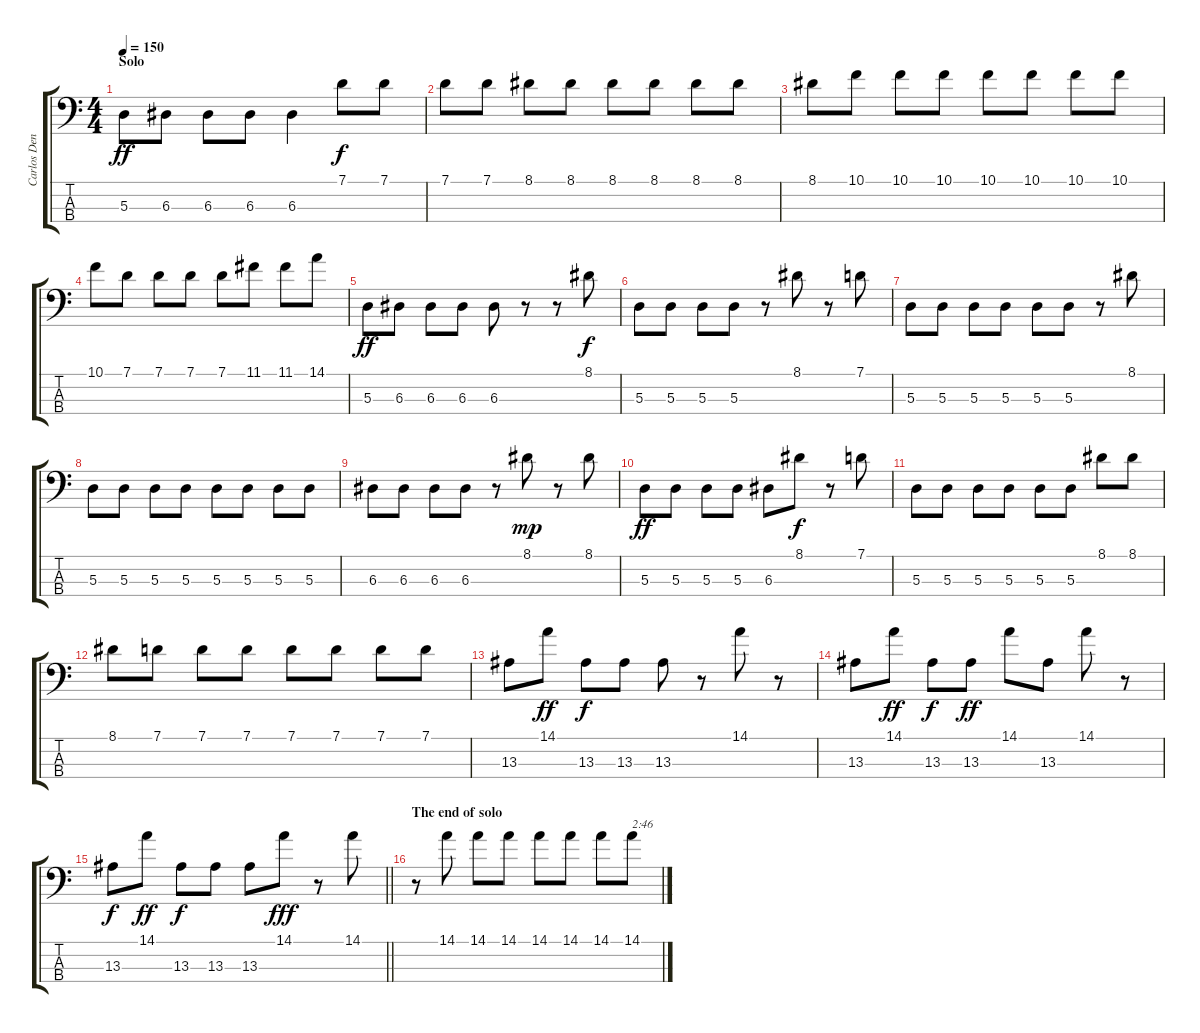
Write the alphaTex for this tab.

\track ("Carlos Dengler" "Carlos Den") {instrument electricbassfinger}
\staff {score tabs}
\tuning (G2 D2 A1 E1) {hide}
\ts (4 4)
\section ("" "Solo")
\tempo 150
\clef f4
\ks c
5.3.8{dy ff} 6.3.8 6.3.8 6.3.8 6.3.4 7.1.8{dy f} 7.1.8 |
7.1.8 7.1.8 8.1.8 8.1.8 8.1.8 8.1.8 8.1.8 8.1.8 |
8.1.8 10.1.8 10.1.8 10.1.8 10.1.8 10.1.8 10.1.8 10.1.8 |
10.1.8 7.1.8 7.1.8 7.1.8 7.1.8 11.1.8 11.1.8 14.1.8 |
5.3.8{dy ff} 6.3.8 6.3.8 6.3.8 6.3.8 r.8 r.8 8.1.8{dy f} |
5.3.8 5.3.8 5.3.8 5.3.8 r.8 8.1.8 r.8 7.1.8 |
5.3.8 5.3.8 5.3.8 5.3.8 5.3.8 5.3.8 r.8 8.1.8 |
5.3.8 5.3.8 5.3.8 5.3.8 5.3.8 5.3.8 5.3.8 5.3.8 |
6.3.8 6.3.8 6.3.8 6.3.8 r.8 8.1.8{dy mp} r.8 8.1.8 |
5.3.8{dy ff} 5.3.8 5.3.8 5.3.8 6.3.8 8.1.8{dy f} r.8 7.1.8 |
5.3.8 5.3.8 5.3.8 5.3.8 5.3.8 5.3.8 8.1.8 8.1.8 |
8.1.8 7.1.8 7.1.8 7.1.8 7.1.8 7.1.8 7.1.8 7.1.8 |
13.3.8 14.1.8{dy ff} 13.3.8{dy f} 13.3.8 13.3.8 r.8 14.1.8 r.8 |
13.3.8 14.1.8{dy ff} 13.3.8{dy f} 13.3.8{dy ff} 14.1.8 13.3.8 14.1.8 r.8 |
\barLineRight lightlight
13.3.8{dy f} 14.1.8{dy ff} 13.3.8{dy f} 13.3.8 13.3.8 14.1.8{dy fff} r.8 14.1.8 |
\section ("" "The end of solo")
r.8 14.1.8 14.1.8 14.1.8 14.1.8 14.1.8 14.1.8 14.1.8{txt "2:46"}
